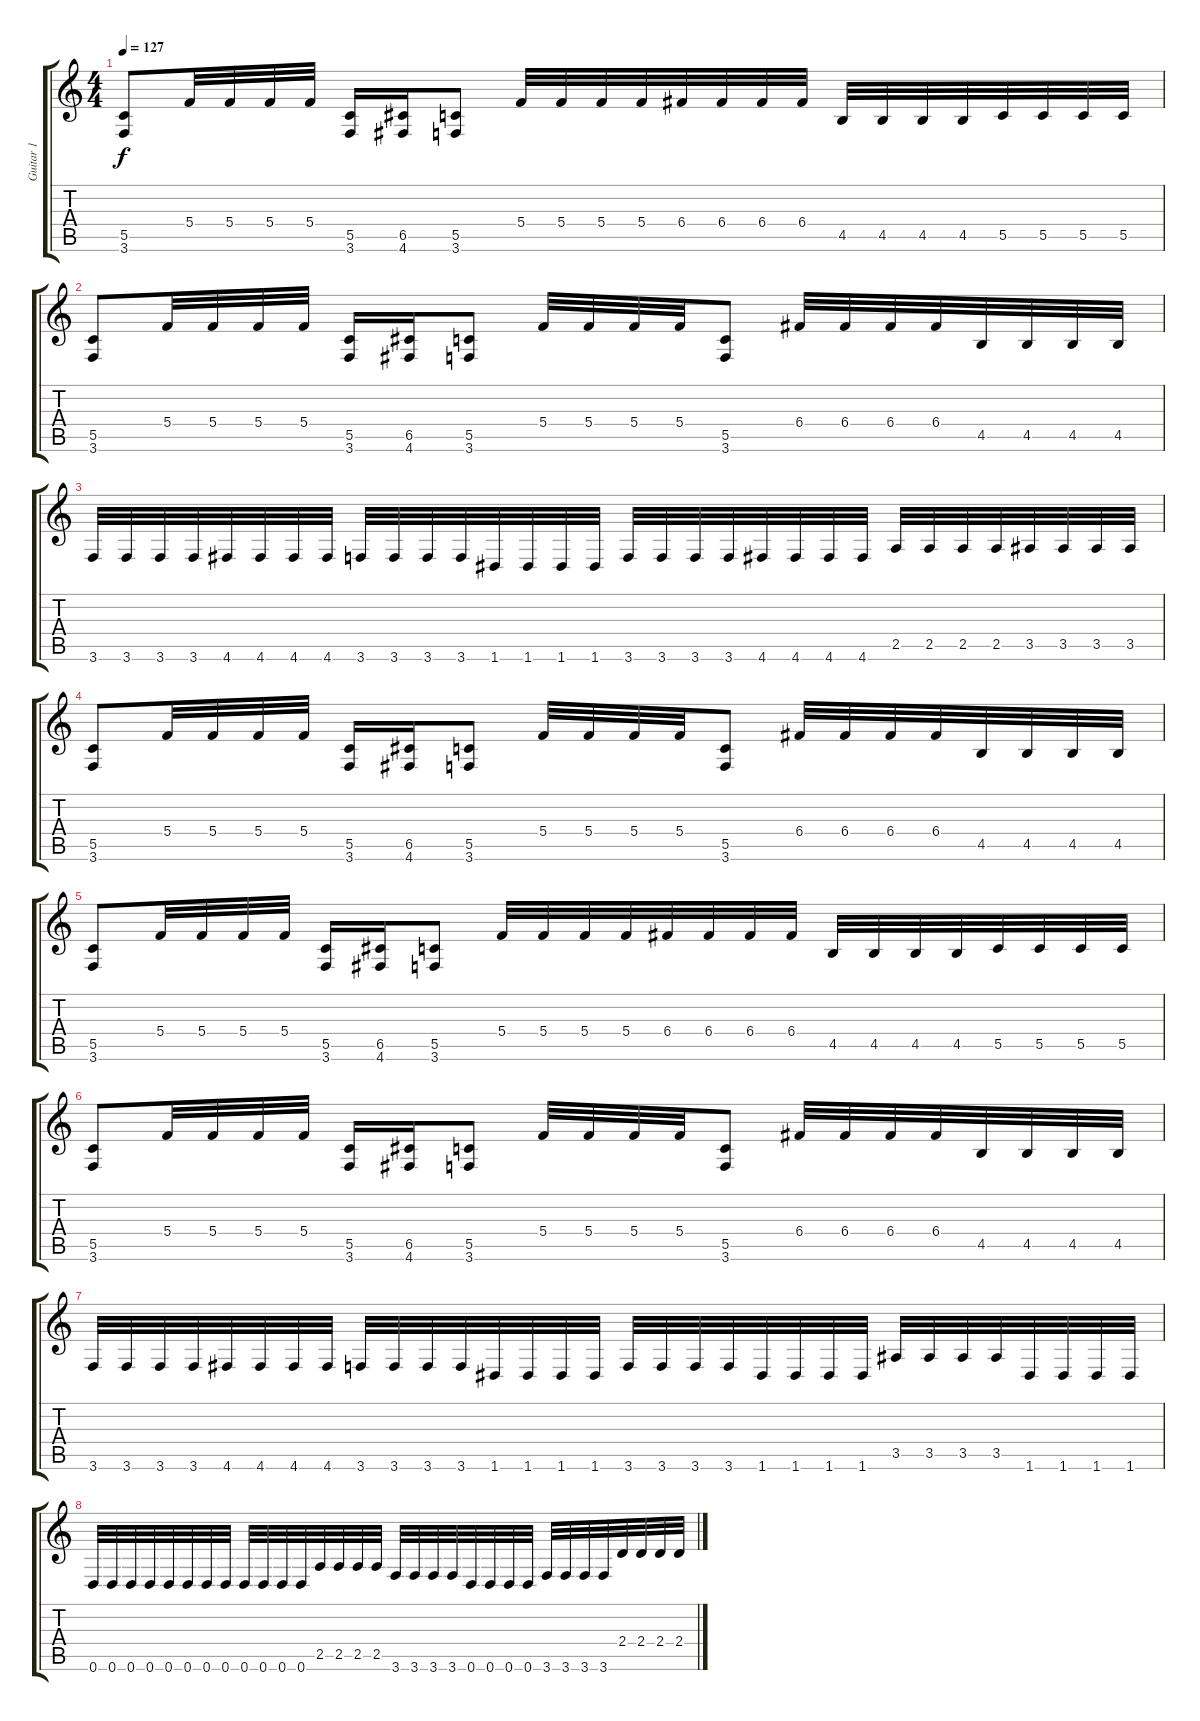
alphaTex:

\track ("Guitar 1" "Guitar 1") {instrument distortionguitar}
\staff {score tabs}
\tuning (D4 A3 F3 C3 G2 D2) {hide}
\ts (4 4)
\tempo 127
\clef g2
\ks c
(5.5 3.6).8{dy f} 5.4.32 5.4.32 5.4.32 5.4.32 (5.5 3.6).16 (6.5 4.6).16 (5.5 3.6).8 5.4.32 5.4.32 5.4.32 5.4.32 6.4.32 6.4.32 6.4.32 6.4.32 4.5.32 4.5.32 4.5.32 4.5.32 5.5.32 5.5.32 5.5.32 5.5.32 |
(5.5 3.6).8 5.4.32 5.4.32 5.4.32 5.4.32 (5.5 3.6).16 (6.5 4.6).16 (5.5 3.6).8 5.4.32 5.4.32 5.4.32 5.4.32 (5.5 3.6).8 6.4.32 6.4.32 6.4.32 6.4.32 4.5.32 4.5.32 4.5.32 4.5.32 |
3.6.32 3.6.32 3.6.32 3.6.32 4.6.32 4.6.32 4.6.32 4.6.32 3.6.32 3.6.32 3.6.32 3.6.32 1.6.32 1.6.32 1.6.32 1.6.32 3.6.32 3.6.32 3.6.32 3.6.32 4.6.32 4.6.32 4.6.32 4.6.32 2.5.32 2.5.32 2.5.32 2.5.32 3.5.32 3.5.32 3.5.32 3.5.32 |
(5.5 3.6).8 5.4.32 5.4.32 5.4.32 5.4.32 (5.5 3.6).16 (6.5 4.6).16 (5.5 3.6).8 5.4.32 5.4.32 5.4.32 5.4.32 (5.5 3.6).8 6.4.32 6.4.32 6.4.32 6.4.32 4.5.32 4.5.32 4.5.32 4.5.32 |
(5.5 3.6).8 5.4.32 5.4.32 5.4.32 5.4.32 (5.5 3.6).16 (6.5 4.6).16 (5.5 3.6).8 5.4.32 5.4.32 5.4.32 5.4.32 6.4.32 6.4.32 6.4.32 6.4.32 4.5.32 4.5.32 4.5.32 4.5.32 5.5.32 5.5.32 5.5.32 5.5.32 |
(5.5 3.6).8 5.4.32 5.4.32 5.4.32 5.4.32 (5.5 3.6).16 (6.5 4.6).16 (5.5 3.6).8 5.4.32 5.4.32 5.4.32 5.4.32 (5.5 3.6).8 6.4.32 6.4.32 6.4.32 6.4.32 4.5.32 4.5.32 4.5.32 4.5.32 |
3.6.32 3.6.32 3.6.32 3.6.32 4.6.32 4.6.32 4.6.32 4.6.32 3.6.32 3.6.32 3.6.32 3.6.32 1.6.32 1.6.32 1.6.32 1.6.32 3.6.32 3.6.32 3.6.32 3.6.32 1.6.32 1.6.32 1.6.32 1.6.32 3.5.32 3.5.32 3.5.32 3.5.32 1.6.32 1.6.32 1.6.32 1.6.32 |
0.6.32 0.6.32 0.6.32 0.6.32 0.6.32 0.6.32 0.6.32 0.6.32 0.6.32 0.6.32 0.6.32 0.6.32 2.5.32 2.5.32 2.5.32 2.5.32 3.6.32 3.6.32 3.6.32 3.6.32 0.6.32 0.6.32 0.6.32 0.6.32 3.6.32 3.6.32 3.6.32 3.6.32 2.4.32 2.4.32 2.4.32 2.4.32
